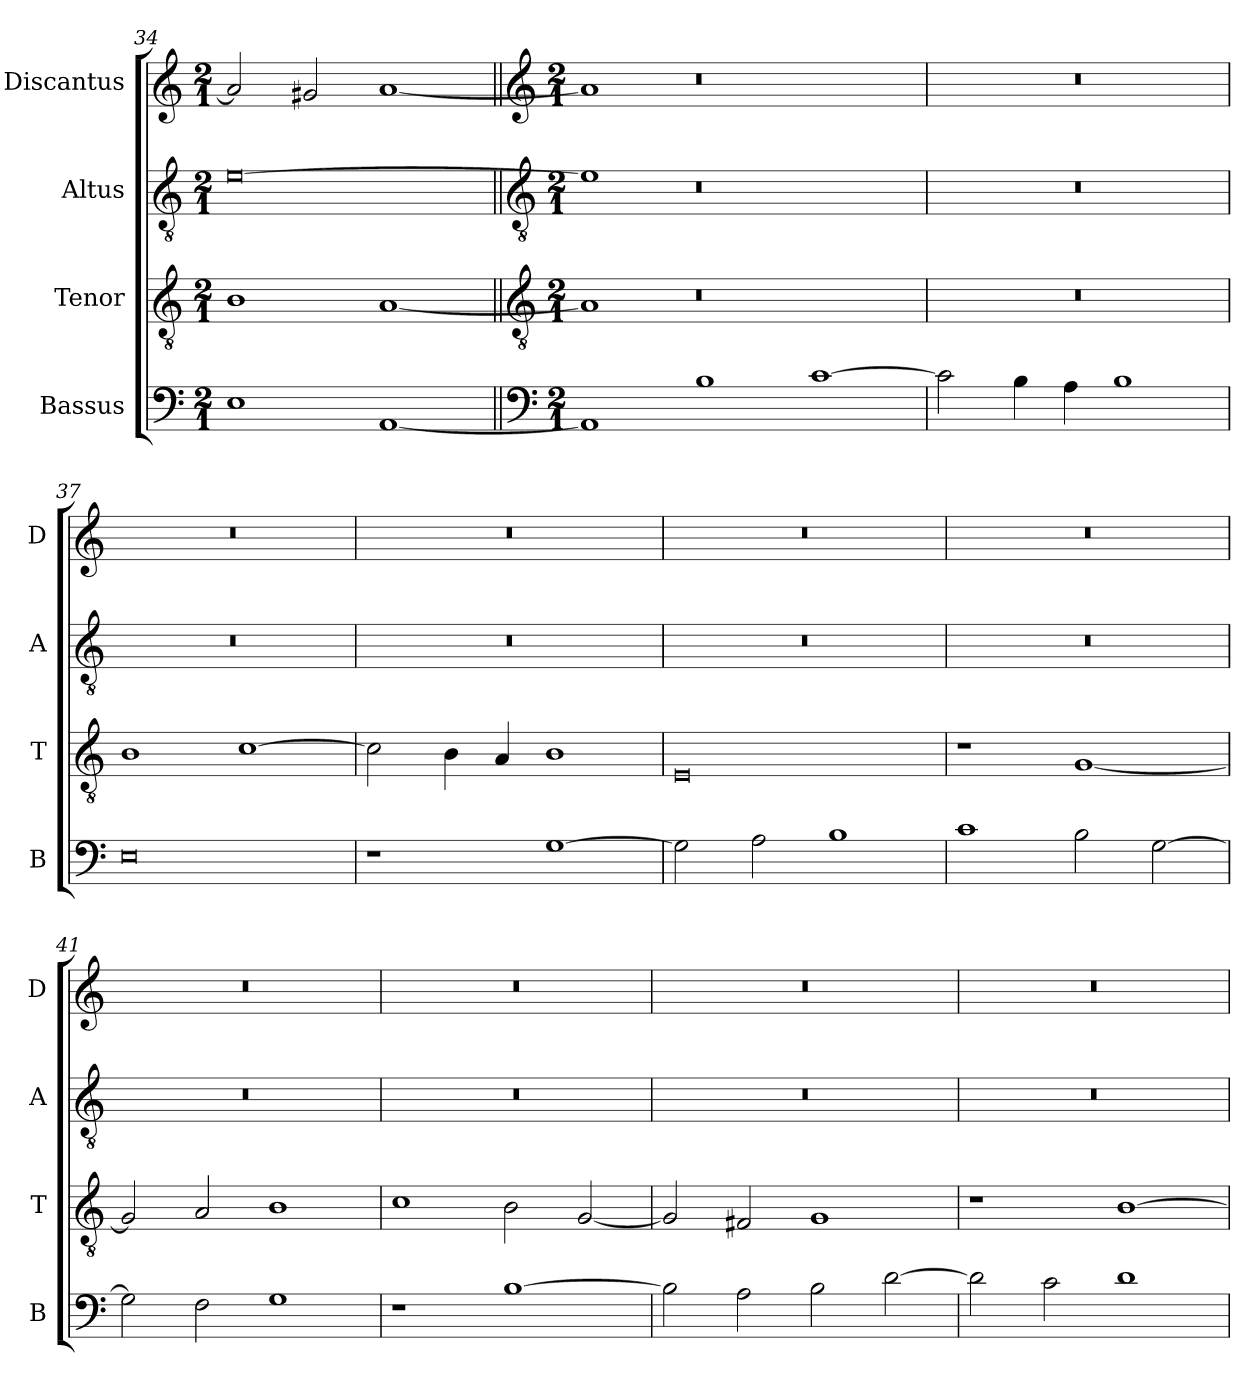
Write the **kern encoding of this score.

**kern	**kern	**kern	**kern
*part4	*part3	*part2	*part1
*staff4	*staff3	*staff2	*staff1
*I"Bassus	*I"Tenor	*I"Altus	*I"Discantus
*I'B	*I'T	*I'A	*I'D
*clefF4	*clefGv2	*clefGv2	*clefG2
*k[]	*k[]	*k[]	*k[]
*M2/1	*M2/1	*M2/1	*M2/1
=34	=34	=34	=34
1E	1B	[0e	2a/]
.	.	.	2g#X/
[1AA	[1A	.	[1a
!!LO:LB:g=z
=35||	=35||	=35||	=35||
*clefF4	*clefGv2	*clefGv2	*clefG2
*k[]	*k[]	*k[]	*k[]
*M2/1	*M2/1	*M2/1	*M2/1
1AA]	1A]	1e]	1a]
1B	0r	0r	0r
[1c	.	.	.
=36	=36	=36	=36
2c\]	0r	0r	0r
4B\	.	.	.
4A\	.	.	.
1B	.	.	.
=37	=37	=37	=37
0E	1B	0r	0r
.	[1c	.	.
=38	=38	=38	=38
1r	2c\]	0r	0r
.	4B\	.	.
.	4A/	.	.
[1G	1B	.	.
=39	=39	=39	=39
2G\]	0E	0r	0r
2A\	.	.	.
1B	.	.	.
=40	=40	=40	=40
1c	1r	0r	0r
2B\	[1G	.	.
[2G\	.	.	.
=41	=41	=41	=41
2G\]	2G/]	0r	0r
2F\	2A/	.	.
1G	1B	.	.
=42	=42	=42	=42
1r	1c	0r	0r
[1B	2B\	.	.
.	[2G/	.	.
=43	=43	=43	=43
2B\]	2G/]	0r	0r
2A\	2F#X/	.	.
2B\	1G	.	.
[2d\	.	.	.
=44	=44	=44	=44
2d\]	1r	0r	0r
2c\	.	.	.
1d	[1B	.	.
=	=	=	=
*-	*-	*-	*-
